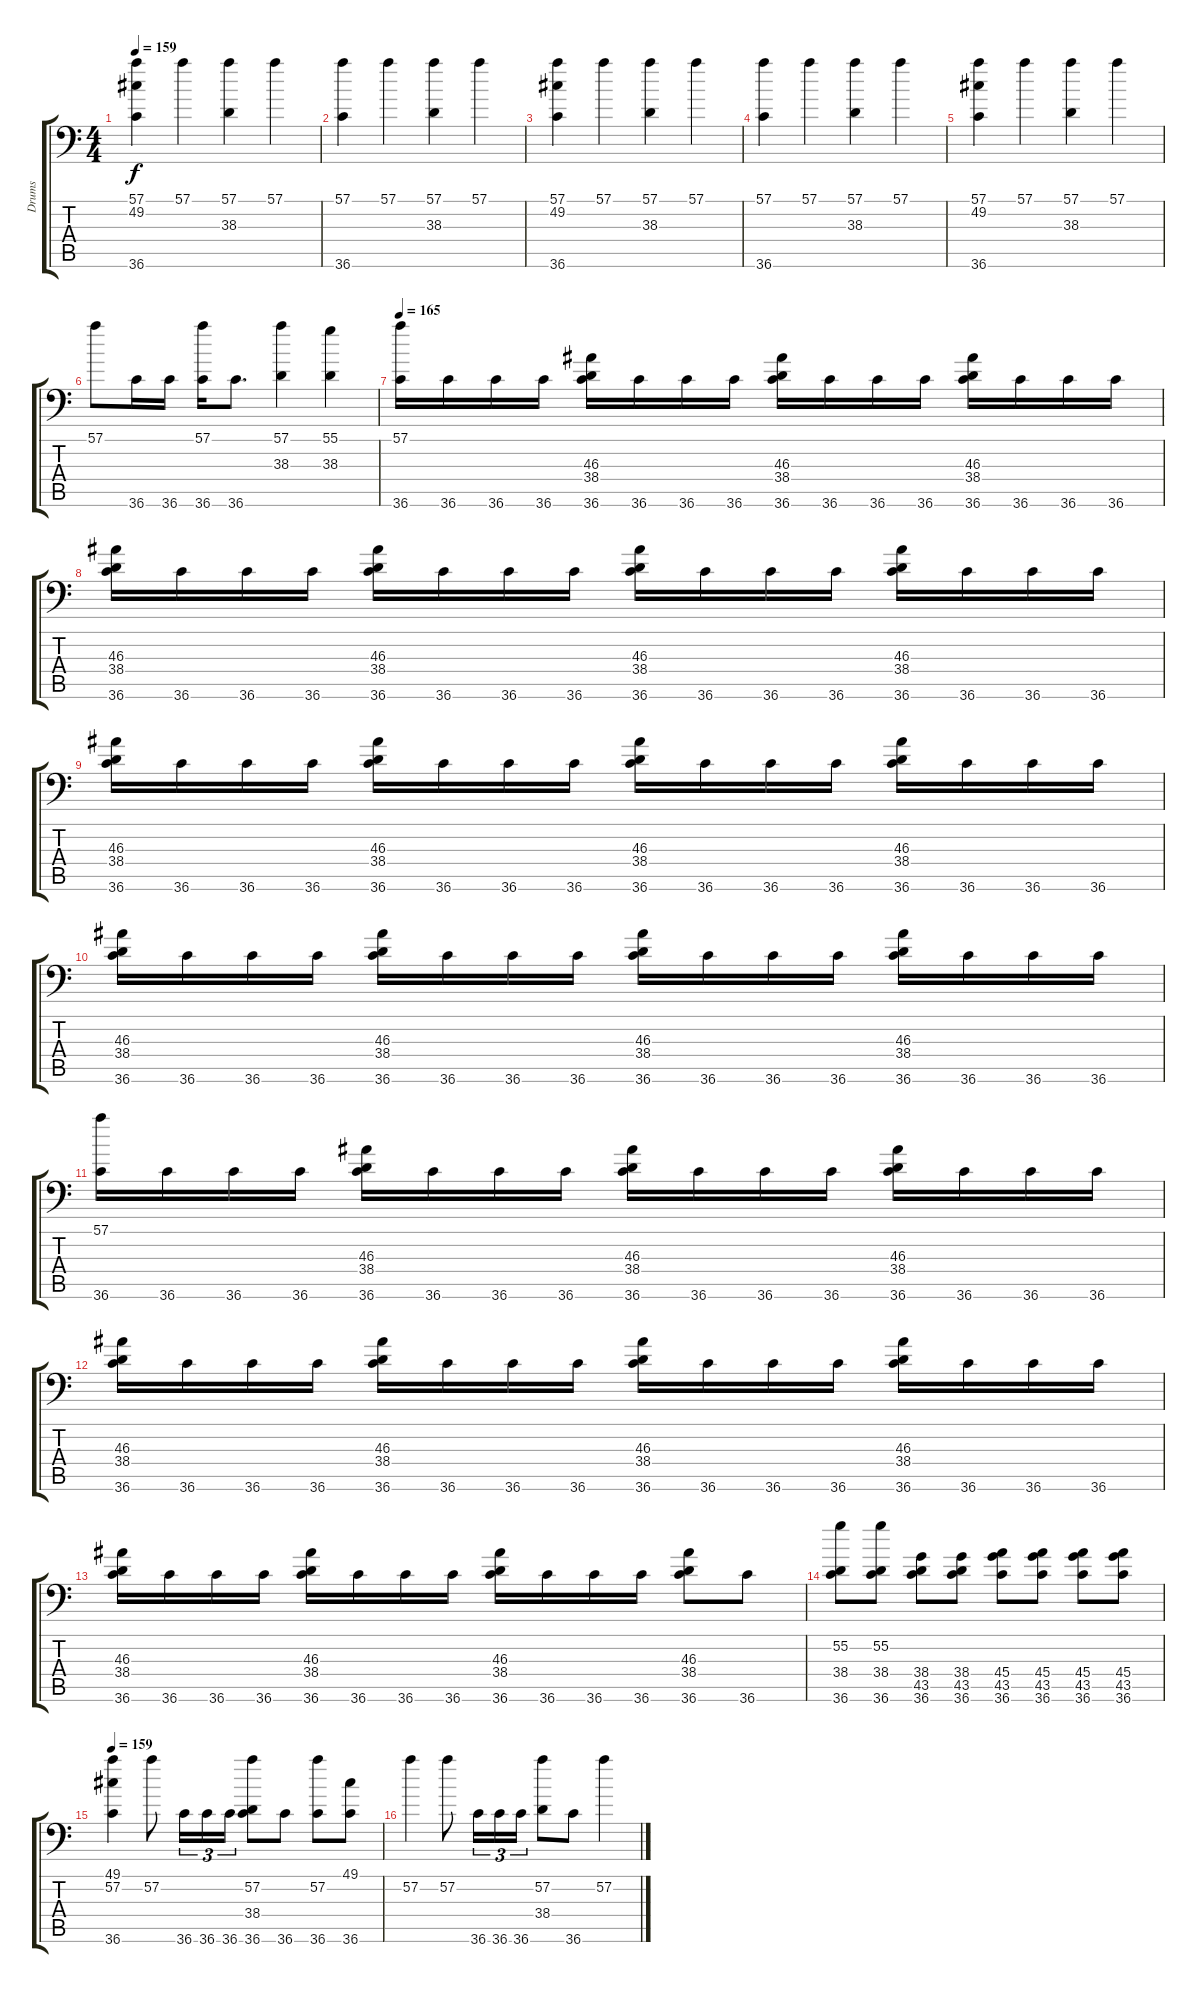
\track ("Drums" "Drums") {instrument acousticgrandpiano}
\staff {score tabs}
\tuning (C-1 C-1 C-1 C-1 C-1 C-1) {hide}
\ts (4 4)
\tempo 159
\clef f4
\ks c
(57.1 49.2 36.6).4{dy f} 57.1.4 (57.1 38.3).4 57.1.4 |
(57.1 36.6).4 57.1.4 (57.1 38.3).4 57.1.4 |
(57.1 49.2 36.6).4 57.1.4 (57.1 38.3).4 57.1.4 |
(57.1 36.6).4 57.1.4 (57.1 38.3).4 57.1.4 |
(57.1 49.2 36.6).4 57.1.4 (57.1 38.3).4 57.1.4 |
57.1.8 36.6.16 36.6.16 (57.1 36.6).16 36.6.8{d} (57.1 38.3).4 (55.1 38.3).4 |
\tempo 165
(57.1 36.6).16 36.6.16 36.6.16 36.6.16 (46.3 38.4 36.6).16 36.6.16 36.6.16 36.6.16 (46.3 38.4 36.6).16 36.6.16 36.6.16 36.6.16 (46.3 38.4 36.6).16 36.6.16 36.6.16 36.6.16 |
(46.3 38.4 36.6).16 36.6.16 36.6.16 36.6.16 (46.3 38.4 36.6).16 36.6.16 36.6.16 36.6.16 (46.3 38.4 36.6).16 36.6.16 36.6.16 36.6.16 (46.3 38.4 36.6).16 36.6.16 36.6.16 36.6.16 |
(46.3 38.4 36.6).16 36.6.16 36.6.16 36.6.16 (46.3 38.4 36.6).16 36.6.16 36.6.16 36.6.16 (46.3 38.4 36.6).16 36.6.16 36.6.16 36.6.16 (46.3 38.4 36.6).16 36.6.16 36.6.16 36.6.16 |
(46.3 38.4 36.6).16 36.6.16 36.6.16 36.6.16 (46.3 38.4 36.6).16 36.6.16 36.6.16 36.6.16 (46.3 38.4 36.6).16 36.6.16 36.6.16 36.6.16 (46.3 38.4 36.6).16 36.6.16 36.6.16 36.6.16 |
(57.1 36.6).16 36.6.16 36.6.16 36.6.16 (46.3 38.4 36.6).16 36.6.16 36.6.16 36.6.16 (46.3 38.4 36.6).16 36.6.16 36.6.16 36.6.16 (46.3 38.4 36.6).16 36.6.16 36.6.16 36.6.16 |
(46.3 38.4 36.6).16 36.6.16 36.6.16 36.6.16 (46.3 38.4 36.6).16 36.6.16 36.6.16 36.6.16 (46.3 38.4 36.6).16 36.6.16 36.6.16 36.6.16 (46.3 38.4 36.6).16 36.6.16 36.6.16 36.6.16 |
(46.3 38.4 36.6).16 36.6.16 36.6.16 36.6.16 (46.3 38.4 36.6).16 36.6.16 36.6.16 36.6.16 (46.3 38.4 36.6).16 36.6.16 36.6.16 36.6.16 (46.3 38.4 36.6).8 36.6.8 |
(55.2 38.4 36.6).8 (55.2 38.4 36.6).8 (38.4 43.5 36.6).8 (38.4 43.5 36.6).8 (45.4 43.5 36.6).8 (45.4 43.5 36.6).8 (45.4 43.5 36.6).8 (45.4 43.5 36.6).8 |
\tempo 159
(49.1 57.2 36.6).4 57.2.8 36.6.16{tu (3 2)} 36.6.16{tu (3 2)} 36.6.16{tu (3 2)} (57.2 38.4 36.6).8 36.6.8 (57.2 36.6).8 (49.1 36.6).8 |
57.2.4 57.2.8 36.6.16{tu (3 2)} 36.6.16{tu (3 2)} 36.6.16{tu (3 2)} (57.2 38.4).8 36.6.8 57.2.4
